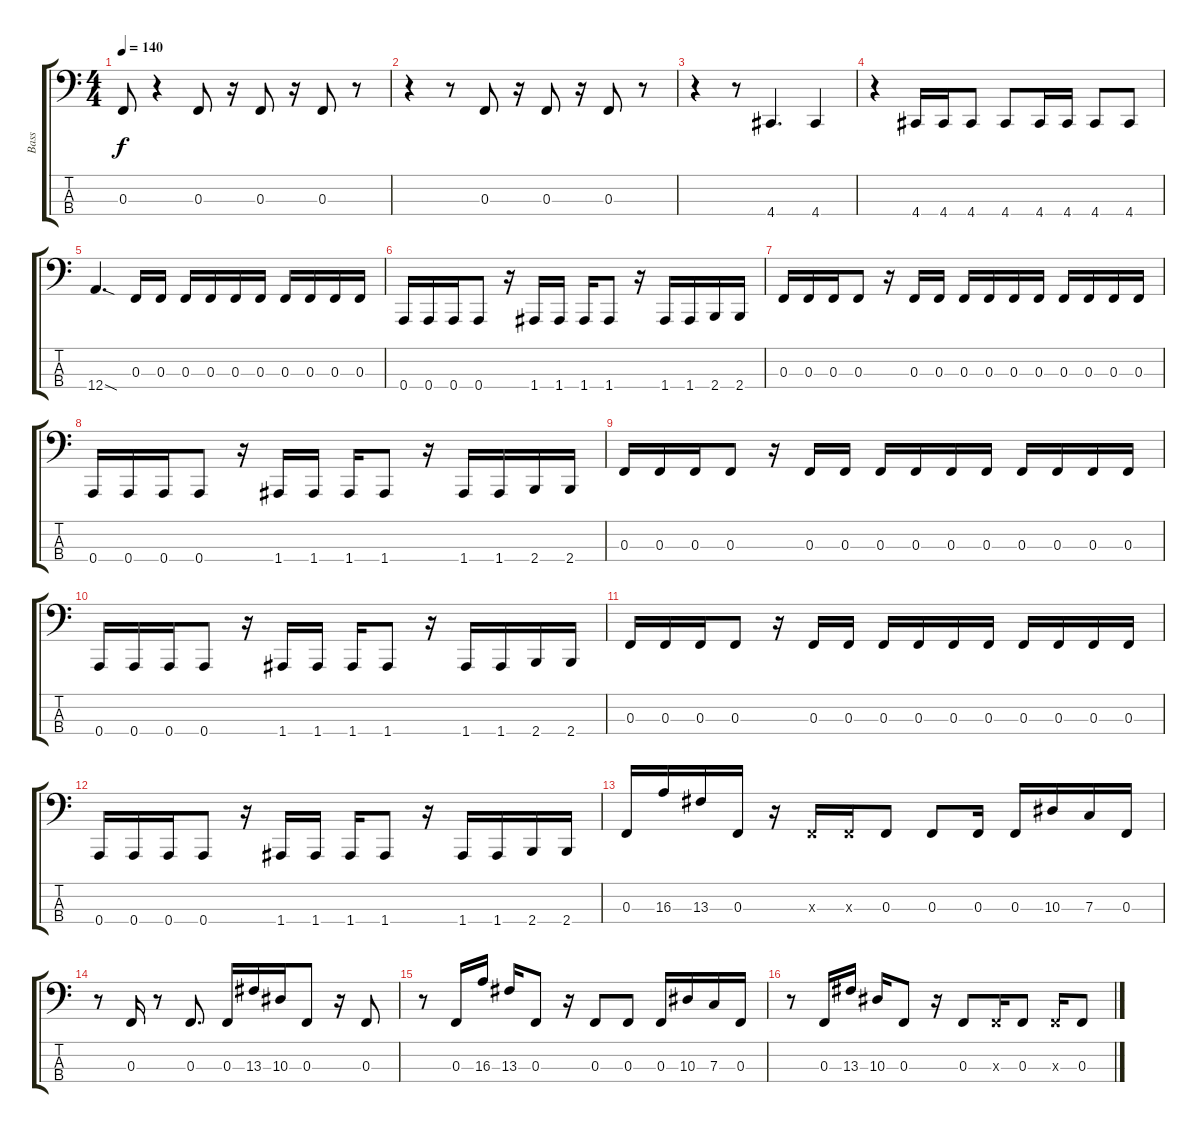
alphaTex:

\track ("Bass" "Bass") {instrument electricbasspick}
\staff {score tabs}
\tuning (D2 Bb1 F1 A0) {hide}
\ts (4 4)
\tempo 140
\clef f4
\ks c
0.3.8{dy f} r.4 0.3.8 r.16 0.3.8 r.16 0.3.8 r.8 |
r.4 r.8 0.3.8 r.16 0.3.8 r.16 0.3.8 r.8 |
r.4 r.8 4.4.4{d} 4.4.4 |
r.4 4.4.16 4.4.16 4.4.8 4.4.8 4.4.16 4.4.16 4.4.8 4.4.8 |
12.4{sod}.4{d} 0.3.16 0.3.16 0.3.16 0.3.16 0.3.16 0.3.16 0.3.16 0.3.16 0.3.16 0.3.16 |
0.4.16 0.4.16 0.4.16 0.4.8 r.16 1.4.16 1.4.16 1.4.16 1.4.8 r.16 1.4.16 1.4.16 2.4.16 2.4.16 |
0.3.16 0.3.16 0.3.16 0.3.8 r.16 0.3.16 0.3.16 0.3.16 0.3.16 0.3.16 0.3.16 0.3.16 0.3.16 0.3.16 0.3.16 |
0.4.16 0.4.16 0.4.16 0.4.8 r.16 1.4.16 1.4.16 1.4.16 1.4.8 r.16 1.4.16 1.4.16 2.4.16 2.4.16 |
0.3.16 0.3.16 0.3.16 0.3.8 r.16 0.3.16 0.3.16 0.3.16 0.3.16 0.3.16 0.3.16 0.3.16 0.3.16 0.3.16 0.3.16 |
0.4.16 0.4.16 0.4.16 0.4.8 r.16 1.4.16 1.4.16 1.4.16 1.4.8 r.16 1.4.16 1.4.16 2.4.16 2.4.16 |
0.3.16 0.3.16 0.3.16 0.3.8 r.16 0.3.16 0.3.16 0.3.16 0.3.16 0.3.16 0.3.16 0.3.16 0.3.16 0.3.16 0.3.16 |
0.4.16 0.4.16 0.4.16 0.4.8 r.16 1.4.16 1.4.16 1.4.16 1.4.8 r.16 1.4.16 1.4.16 2.4.16 2.4.16 |
0.3.16 16.3.16 13.3.16 0.3.16 r.16 0.3{x}.16 0.3{x}.16 0.3.8 0.3.8 0.3.16 0.3.16 10.3.16 7.3.16 0.3.16 |
r.8 0.3.16 r.8 0.3.8{d} 0.3.16 13.3.16 10.3.16 0.3.8 r.16 0.3.8 |
r.8 0.3.16 16.3.16 13.3.16 0.3.8 r.16 0.3.8 0.3.8 0.3.16 10.3.16 7.3.16 0.3.16 |
r.8 0.3.16 13.3.16 10.3.16 0.3.8 r.16 0.3.8 0.3{x}.16 0.3.8 0.3{x}.16 0.3.8
